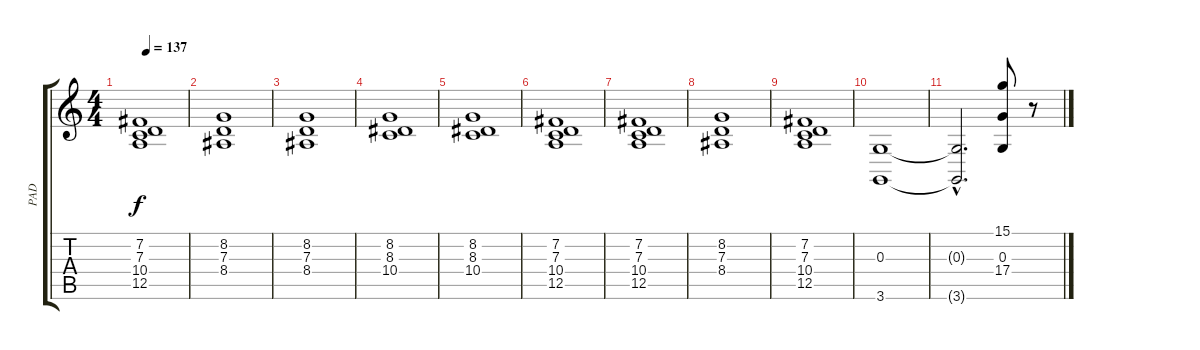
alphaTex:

\track ("PAD" "PAD") {instrument synthstrings1}
\staff {score tabs}
\tuning (E4 B3 G3 D3 A2 E2) {hide}
\ts (4 4)
\tempo 137
\clef g2
\ks c
(7.2 7.3 10.4 12.5).1{dy f} |
(8.2 7.3 8.4).1 |
(8.2 7.3 8.4).1 |
(8.2 8.3 10.4).1 |
(8.2 8.3 10.4).1 |
(7.2 7.3 10.4 12.5).1 |
(7.2 7.3 10.4 12.5).1 |
(8.2 7.3 8.4).1 |
(7.2 7.3 10.4 12.5).1 |
(0.3 3.6).1 |
(0.3{hac t} 3.6{hac t}).2{d} (15.1 0.3 17.4).8 r.8
